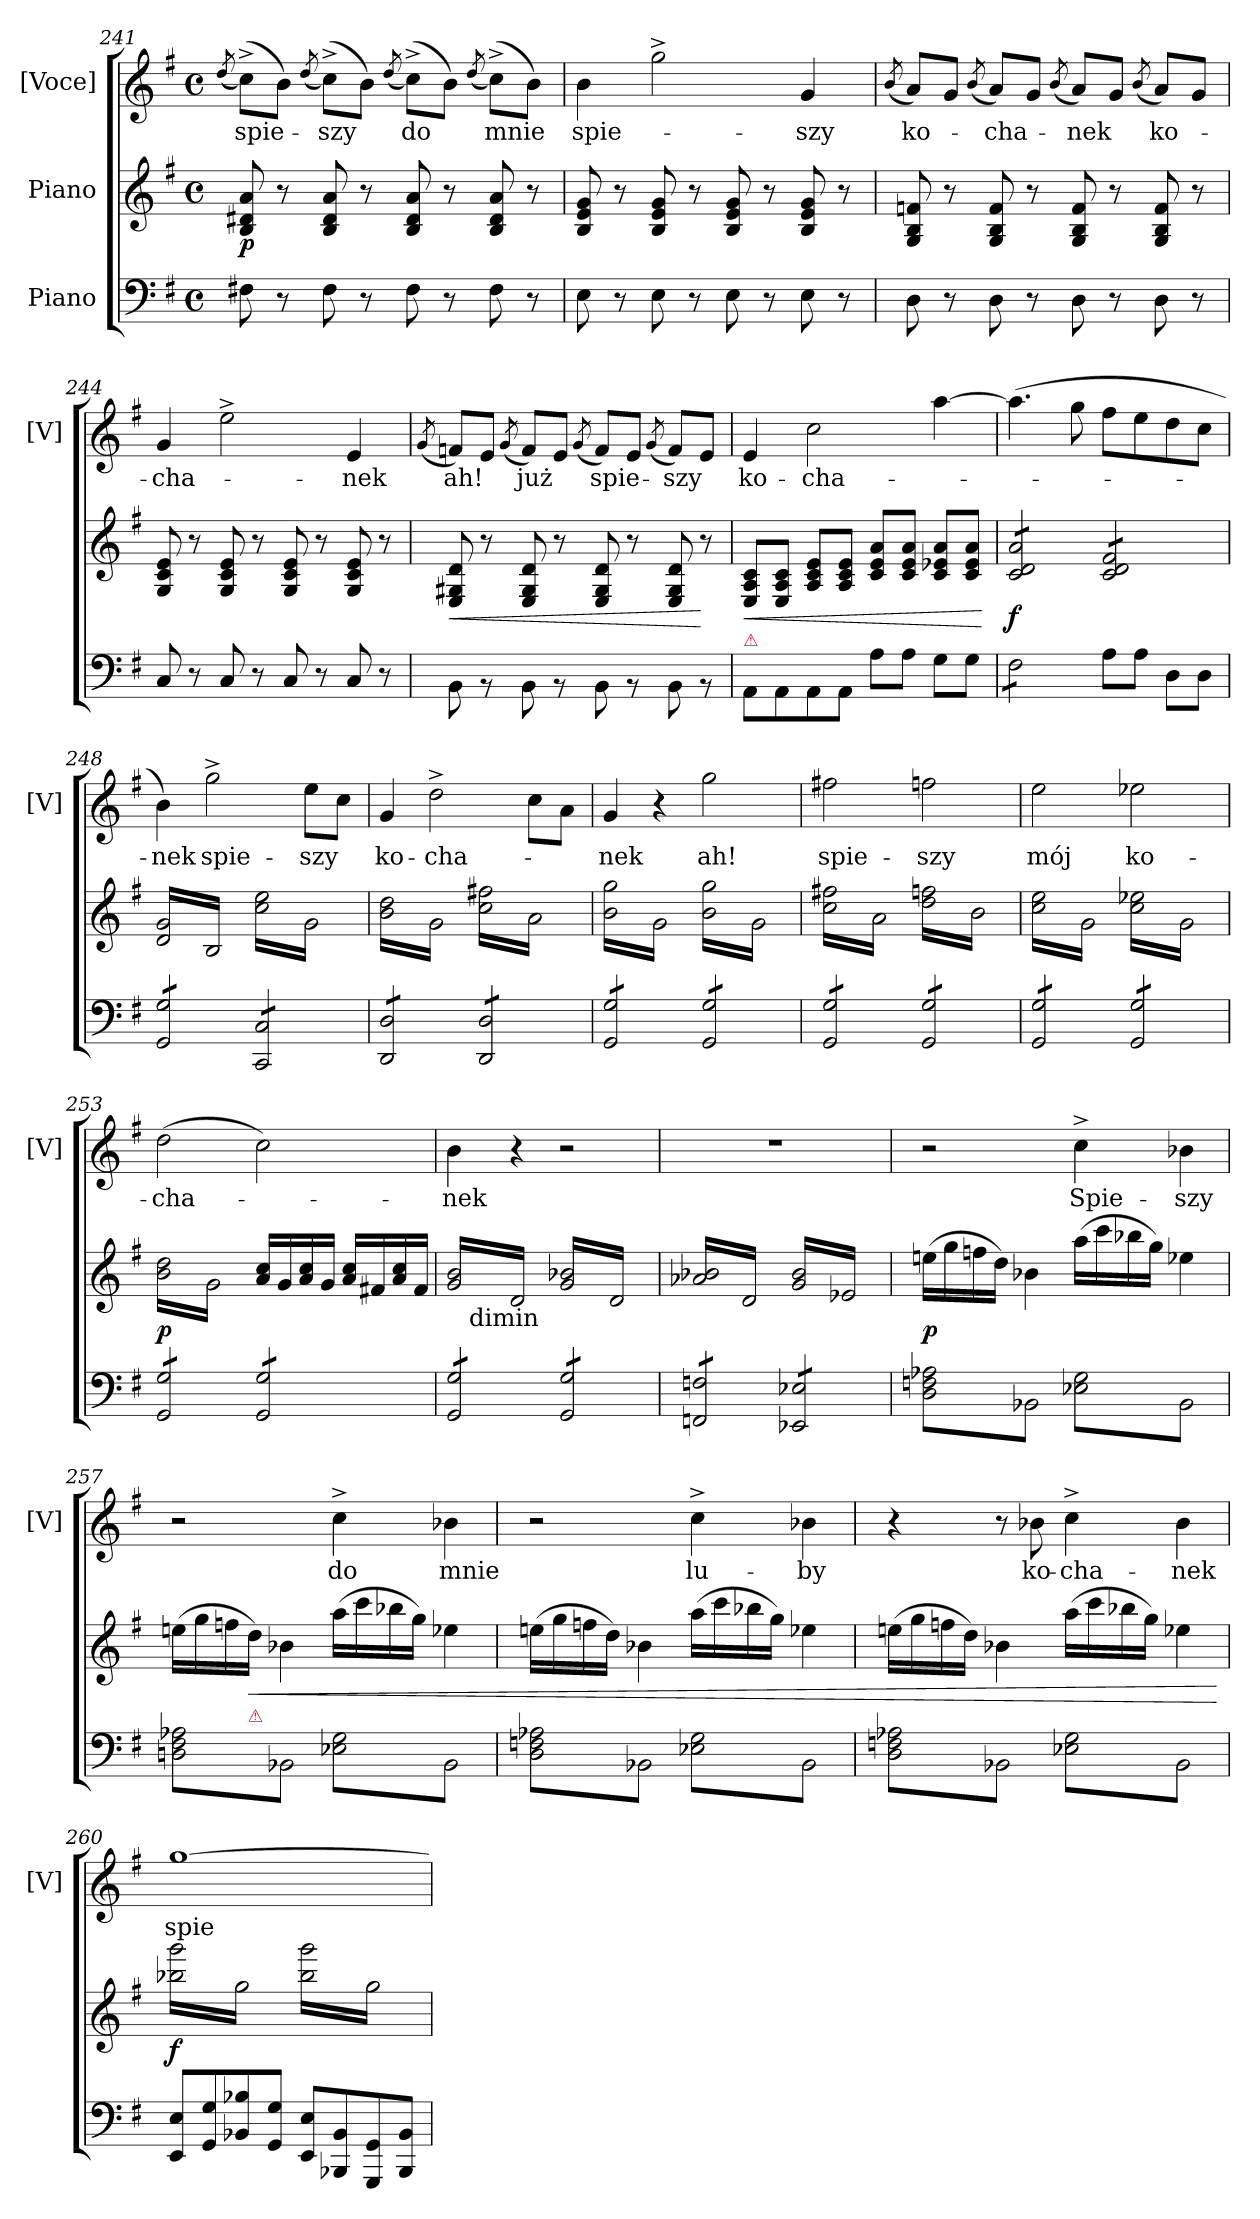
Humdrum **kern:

**kern	**kern	**dynam	**kern	**text
*part3	*part2	*part2	*part1	*part1
*staff3	*staff2	*staff2	*staff1	*staff1
*I"Piano	*I"Piano	*	*I"[Voce]	*
*	*	*	*I'[V]	*
*clefF4	*clefG2	*	*clefG2	*
*k[f#]	*k[f#]	*	*k[f#]	*
*G:	*G:	*	*G:	*
*M4/4	*M4/4	*	*M4/4	*
*met(c)	*met(c)	*	*met(c)	*
=241	=241	=241	=241	=241
.	.	.	(8qdd/	.
8F#X\	8B/ 8d#X/ 8a/	p	(8cc^\L)	spie-
8r	8r	.	8b\J)	.
.	.	.	(8qdd/	.
8F#\	8B/ 8d#/ 8a/	.	(8cc^\L)	-szy
8r	8r	.	8b\J)	.
.	.	.	(8qdd/	.
8F#\	8B/ 8d#/ 8a/	.	(8cc^\L)	do
8r	8r	.	8b\J)	.
.	.	.	(8qdd/	.
8F#\	8B/ 8d#/ 8a/	.	(8cc^\L)	mnie
8r	8r	.	8b\J)	.
=242	=242	=242	=242	=242
8E\	8B/ 8e/ 8g/	.	4b\	spie-
8r	8r	.	.	.
8E\	8B/ 8e/ 8g/	.	2gg^\	.
8r	8r	.	.	.
8E\	8B/ 8e/ 8g/	.	.	.
8r	8r	.	.	.
8E\	8B/ 8e/ 8g/	.	4g/	-szy
8r	8r	.	.	.
=243	=243	=243	=243	=243
.	.	.	(8qb/	.
8D\	8G/ 8B/ 8fn/	.	8a/L)	ko-
8r	8r	.	8g/J	.
.	.	.	(8qb/	.
8D\	8G/ 8B/ 8f/	.	8a/L)	-cha-
8r	8r	.	8g/J	.
.	.	.	(8qb/	.
8D\	8G/ 8B/ 8f/	.	8a/L)	-nek
8r	8r	.	8g/J	.
.	.	.	(8qb/	.
8D\	8G/ 8B/ 8f/	.	8a/L)	ko-
8r	8r	.	8g/J	.
=244	=244	=244	=244	=244
8C/	8G/ 8c/ 8e/	.	4g/	-cha-
8r	8r	.	.	.
8C/	8G/ 8c/ 8e/	.	2ee^\	.
8r	8r	.	.	.
8C/	8G/ 8c/ 8e/	.	.	.
8r	8r	.	.	.
8C/	8G/ 8c/ 8e/	.	4e/	-nek
8r	8r	.	.	.
=245	=245	=245	=245	=245
.	.	.	(8qg/	.
!	!	!LO:HP:b	!	!
8BB\	8E/ 8G#X/ 8d/	<	8fn/L)	ah!
8rBB	8r	.	8e/J	.
.	.	.	(8qg/	.
8BB\	8E/ 8G#/ 8d/	.	8f/L)	już
8rBB	8r	.	8e/J	.
.	.	.	(8qg/	.
8BB\	8E/ 8G#/ 8d/	.	8f/L)	spie-
8rBB	8r	.	8e/J	.
.	.	.	(8qg/	.
8BB\	8E/ 8G#/ 8d/	.	8f/L)	-szy
8rBB	8r	[	8e/J	.
=246	=246	=246	=246	=246
!	!LO:TX:b:color=crimson:t=⚠	!	!	!
!	!	!LO:HP:b	!	!
8AA\L	8E/ 8A/ 8c/L	<	4e/	ko-
8AA\	8E/ 8A/ 8c/J	.	.	.
8AA\	8A/ 8c/ 8e/L	.	2cc\	-cha-
8AA\J	8A/ 8c/ 8e/J	.	.	.
8A\L	8c/ 8e/ 8a/L	.	.	.
8A\J	8c/ 8e/ 8a/J	.	.	.
8G\L	8c/ 8e-X/ 8a/L	.	[4aa\	.
8G\J	8c/ 8e-/ 8a/J	.	.	.
.	.	[	.	.
=247	=247	=247	=247	=247
*tremolo	*	*	*	*
*	*tremolo	*	*	*
8F#\L	8c/ 8d/ 8a/L	f	(4.aa\]	.
8F#\	8c/ 8d/ 8a/	.	.	.
8F#\	8c/ 8d/ 8a/	.	.	.
8F#\J	8c/ 8d/ 8a/J	.	8gg\	.
*Xtremolo	*	*	*	*
8A\L	8c/ 8d/ 8f#/L	.	8ff#\L	.
8A\J	8c/ 8d/ 8f#/	.	8ee\	.
8D\L	8c/ 8d/ 8f#/	.	8dd\	.
8D\J	8c/ 8d/ 8f#/J	.	8cc\J	.
=248	=248	=248	=248	=248
*tremolo	*	*	*	*
8GG/ 8G/L	16d/ 16g/LL	.	4b\)	-nek
.	16B/	.	.	.
8GG/ 8G/	16d/ 16g/	.	.	.
.	16B/	.	.	.
8GG/ 8G/	16d/ 16g/	.	2gg^\	spie-
.	16B/	.	.	.
8GG/ 8G/J	16d/ 16g/	.	.	.
.	16B/JJ	.	.	.
8CC/ 8C/L	16cc\ 16ee\LL	.	.	.
.	16g\	.	.	.
8CC/ 8C/	16cc\ 16ee\	.	.	.
.	16g\	.	.	.
8CC/ 8C/	16cc\ 16ee\	.	8ee\L	-szy
.	16g\	.	.	.
8CC/ 8C/J	16cc\ 16ee\	.	8cc\J	.
.	16g\JJ	.	.	.
=249	=249	=249	=249	=249
8DD/ 8D/L	16b\ 16dd\LL	.	4g/	ko-
.	16g\	.	.	.
8DD/ 8D/	16b\ 16dd\	.	.	.
.	16g\	.	.	.
8DD/ 8D/	16b\ 16dd\	.	2dd^\	-cha-
.	16g\	.	.	.
8DD/ 8D/J	16b\ 16dd\	.	.	.
.	16g\JJ	.	.	.
8DD/ 8D/L	16cc\ 16ff#X\LL	.	.	.
.	16a\	.	.	.
8DD/ 8D/	16cc\ 16ff#X\	.	.	.
.	16a\	.	.	.
8DD/ 8D/	16cc\ 16ff#X\	.	8cc\L	.
.	16a\	.	.	.
8DD/ 8D/J	16cc\ 16ff#X\	.	8a\J	.
.	16a\JJ	.	.	.
=250	=250	=250	=250	=250
8GG/ 8G/L	16b\ 16gg\LL	.	4g/	-nek
.	16g\	.	.	.
8GG/ 8G/	16b\ 16gg\	.	.	.
.	16g\	.	.	.
8GG/ 8G/	16b\ 16gg\	.	4r	.
.	16g\	.	.	.
8GG/ 8G/J	16b\ 16gg\	.	.	.
.	16g\JJ	.	.	.
8GG/ 8G/L	16b\ 16gg\LL	.	2gg\	ah!
.	16g\	.	.	.
8GG/ 8G/	16b\ 16gg\	.	.	.
.	16g\	.	.	.
8GG/ 8G/	16b\ 16gg\	.	.	.
.	16g\	.	.	.
8GG/ 8G/J	16b\ 16gg\	.	.	.
.	16g\JJ	.	.	.
=251	=251	=251	=251	=251
8GG/ 8G/L	16cc\ 16ff#X\LL	.	2ff#X\	spie-
.	16a\	.	.	.
8GG/ 8G/	16cc\ 16ff#X\	.	.	.
.	16a\	.	.	.
8GG/ 8G/	16cc\ 16ff#X\	.	.	.
.	16a\	.	.	.
8GG/ 8G/J	16cc\ 16ff#X\	.	.	.
.	16a\JJ	.	.	.
8GG/ 8G/L	16dd\ 16ffn\LL	.	2ffn\	-szy
.	16b\	.	.	.
8GG/ 8G/	16dd\ 16ffn\	.	.	.
.	16b\	.	.	.
8GG/ 8G/	16dd\ 16ffn\	.	.	.
.	16b\	.	.	.
8GG/ 8G/J	16dd\ 16ffn\	.	.	.
.	16b\JJ	.	.	.
=252	=252	=252	=252	=252
8GG/ 8G/L	16cc\ 16ee\LL	.	2ee\	mój
.	16g\	.	.	.
8GG/ 8G/	16cc\ 16ee\	.	.	.
.	16g\	.	.	.
8GG/ 8G/	16cc\ 16ee\	.	.	.
.	16g\	.	.	.
8GG/ 8G/J	16cc\ 16ee\	.	.	.
.	16g\JJ	.	.	.
8GG/ 8G/L	16cc\ 16ee-X\LL	.	2ee-X\	ko-
.	16g\	.	.	.
8GG/ 8G/	16cc\ 16ee-X\	.	.	.
.	16g\	.	.	.
8GG/ 8G/	16cc\ 16ee-X\	.	.	.
.	16g\	.	.	.
8GG/ 8G/J	16cc\ 16ee-X\	.	.	.
.	16g\JJ	.	.	.
=253	=253	=253	=253	=253
8GG/ 8G/L	16b\ 16dd\LL	p	(2dd\	-cha-
.	16g\	.	.	.
8GG/ 8G/	16b\ 16dd\	.	.	.
.	16g\	.	.	.
8GG/ 8G/	16b\ 16dd\	.	.	.
.	16g\	.	.	.
8GG/ 8G/J	16b\ 16dd\	.	.	.
.	16g\JJ	.	.	.
*	*Xtremolo	*	*	*
8GG/ 8G/L	16a/ 16cc/LL	.	2cc\)	.
.	16g/	.	.	.
8GG/ 8G/	16a/ 16cc/	.	.	.
.	16g/JJ	.	.	.
8GG/ 8G/	16a/ 16cc/LL	.	.	.
.	16f#X/	.	.	.
8GG/ 8G/J	16a/ 16cc/	.	.	.
.	16f#/JJ	.	.	.
=254	=254	=254	=254	=254
*	*^	*	*	*
*	*tremolo	*	*	*	*
8GG/ 8G/L	16g/ 16b/LL	16ryy	.	4b\	-nek
!	!	!LO:TX:b:t=dimin	!	!	!
.	16d/	2...ryy	.	.	.
8GG/ 8G/	16g/ 16b/	.	.	.	.
.	16d/	.	.	.	.
8GG/ 8G/	16g/ 16b/	.	.	4r	.
.	16d/	.	.	.	.
8GG/ 8G/J	16g/ 16b/	.	.	.	.
.	16d/JJ	.	.	.	.
8GG/ 8G/L	16g/ 16b-X/LL	.	.	2r	.
.	16d/	.	.	.	.
8GG/ 8G/	16g/ 16b-X/	.	.	.	.
.	16d/	.	.	.	.
8GG/ 8G/	16g/ 16b-X/	.	.	.	.
.	16d/	.	.	.	.
8GG/ 8G/J	16g/ 16b-X/	.	.	.	.
.	16d/JJ	.	.	.	.
*	*v	*v	*	*	*
=255	=255	=255	=255	=255
8FFn/ 8Fn/L	16a-X/ 16b-X/LL	.	1r	.
.	16d/	.	.	.
8FFn/ 8Fn/	16a-X/ 16b-X/	.	.	.
.	16d/	.	.	.
8FFn/ 8Fn/	16a-X/ 16b-X/	.	.	.
.	16d/	.	.	.
8FFn/ 8Fn/J	16a-X/ 16b-X/	.	.	.
.	16d/JJ	.	.	.
8EE-X/ 8E-X/L	16g/ 16b-/LL	.	.	.
.	16e-X/	.	.	.
8EE-X/ 8E-X/	16g/ 16b-/	.	.	.
.	16e-X/	.	.	.
8EE-X/ 8E-X/	16g/ 16b-/	.	.	.
.	16e-X/	.	.	.
8EE-X/ 8E-X/J	16g/ 16b-/	.	.	.
.	16e-X/JJ	.	.	.
*	*Xtremolo	*	*	*
=256	=256	=256	=256	=256
8D\ 8Fn\ 8A-X\L	(16een\LL	p	2r	.
.	16gg\	.	.	.
8BB-X\	16ffn\	.	.	.
.	16dd\JJ)	.	.	.
8D\ 8Fn\ 8A-X\	4b-X\	.	.	.
8BB-X\J	.	.	.	.
8E-X\ 8G\L	(16aa\LL	.	4cc^\	Spie-
.	16ccc\	.	.	.
8BB-\	16bb-X\	.	.	.
.	16gg\JJ)	.	.	.
8E-X\ 8G\	4ee-X\	.	4b-X\	-szy
8BB-\J	.	.	.	.
=257	=257	=257	=257	=257
8Dn\ 8F#\ 8A-X\L	(16een\LL	.	2r	.
.	16gg\	.	.	.
8BB-\	16ffn\	.	.	.
!	!LO:TX:b:color=crimson:t=⚠	!	!	!
!	!	!LO:HP:b	!	!
.	16dd\JJ)	<	.	.
8Dn\ 8F#\ 8A-X\	4b-X\	.	.	.
8BB-\J	.	.	.	.
8E-X\ 8G\L	(16aa\LL	.	4cc^\	do
.	16ccc\	.	.	.
8BB-\	16bb-X\	.	.	.
.	16gg\JJ)	.	.	.
8E-X\ 8G\	4ee-X\	.	4b-X\	mnie
8BB-\J	.	.	.	.
=258	=258	=258	=258	=258
8D\ 8Fn\ 8A-X\L	(16een\LL	.	2r	.
.	16gg\	.	.	.
8BB-\	16ffn\	.	.	.
.	16dd\JJ)	.	.	.
8D\ 8Fn\ 8A-X\	4b-X\	.	.	.
8BB-\J	.	.	.	.
8E-X\ 8G\L	(16aa\LL	.	4cc^\	lu-
.	16ccc\	.	.	.
8BB-\	16bb-X\	.	.	.
.	16gg\JJ)	.	.	.
8E-X\ 8G\	4ee-X\	.	4b-X\	-by
8BB-\J	.	.	.	.
=259	=259	=259	=259	=259
8D\ 8Fn\ 8A-X\L	(16een\LL	.	4r	.
.	16gg\	.	.	.
8BB-\	16ffn\	.	.	.
.	16dd\JJ)	.	.	.
8D\ 8Fn\ 8A-X\	4b-X\	.	8r	.
8BB-\J	.	.	8b-X\	ko-
8E-X\ 8G\L	(16aa\LL	.	4cc^\	-cha-
.	16ccc\	.	.	.
8BB-\	16bb-X\	.	.	.
.	16gg\JJ)	.	.	.
8E-X\ 8G\	4ee-X\	.	4b-\	-nek
8BB-\J	.	.	.	.
*Xtremolo	*	*	*	*
.	.	[	.	.
=260	=260	=260	=260	=260
*	*tremolo	*	*	*
8EE/ 8E/L	16bb-X\ 16ggg\LL	f	[1gg	spie-
.	16gg\	.	.	.
8GG/ 8G/	16bb-X\ 16ggg\	.	.	.
.	16gg\	.	.	.
8BB-X/ 8B-X/	16bb-X\ 16ggg\	.	.	.
.	16gg\	.	.	.
8GG/ 8G/J	16bb-X\ 16ggg\	.	.	.
.	16gg\JJ	.	.	.
8EE/ 8E/L	16bb-\ 16ggg\LL	.	.	.
.	16gg\	.	.	.
8BBB-X/ 8BB-/	16bb-\ 16ggg\	.	.	.
.	16gg\	.	.	.
8GGG/ 8GG/	16bb-\ 16ggg\	.	.	.
.	16gg\	.	.	.
8BBB-/ 8BB-/J	16bb-\ 16ggg\	.	.	.
.	16gg\JJ	.	.	.
*	*Xtremolo	*	*	*
.	.	.	.	.
.	.	.	.	.
.	.	.	.	.
.	.	.	.	.
=	=	=	=	=
*-	*-	*-	*-	*-
